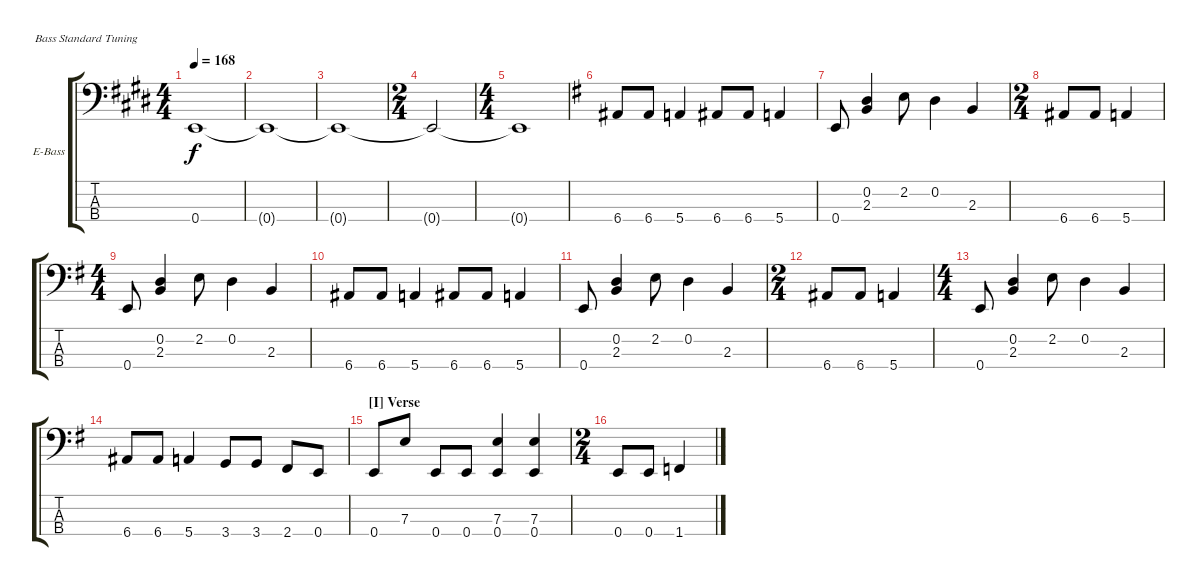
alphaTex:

\bracketExtendMode groupsimilarinstruments
\firstSystemTrackNameOrientation horizontal
\otherSystemsTrackNameOrientation horizontal
\track ("Bass" "E-Bass") {instrument electricbasspick}
\staff {score tabs}
\tuning (G2 D2 A1 E1)
\ts (4 4)
\tempo 168
\clef f4
\scale
1.07818
\ks e
0.4{t}.1{dy f} |
\scale
0.921816 0.4{t}.1 |
\scale
1.07818 0.4{t}.1 |
\ts (2 4)
\scale
0.921816 0.4{t}.2 |
\ts (4 4)
\scale
1.10845 0.4{t}.1 |
\scale
0.891551
\ks g
6.4.8 6.4.8 5.4.4 6.4.8 6.4.8 5.4.4 |
\scale
1.07818 0.4.8 (0.2 2.3).4 2.2.8 0.2.4 2.3.4 |
\ts (2 4)
\scale
0.921816 6.4.8 6.4.8 5.4.4 |
\ts (4 4)
\scale
1.10845 0.4.8 (0.2 2.3).4 2.2.8 0.2.4 2.3.4 |
\scale
0.891551 6.4.8 6.4.8 5.4.4 6.4.8 6.4.8 5.4.4 |
\scale
1.07818 0.4.8 (0.2 2.3).4 2.2.8 0.2.4 2.3.4 |
\ts (2 4)
\scale
0.921816 6.4.8 6.4.8 5.4.4 |
\ts (4 4)
\scale
1.10845 0.4.8 (0.2 2.3).4 2.2.8 0.2.4 2.3.4 |
\scale
0.891551 6.4.8 6.4.8 5.4.4 3.4.8 3.4.8 2.4.8 0.4.8 |
\section ("I" "Verse")
\scale
1.07818 0.4.8 7.3.8 0.4.8 0.4.8 (7.3 0.4).4 (7.3 0.4).4 |
\ts (2 4)
\scale
0.921816 0.4.8 0.4.8 1.4.4
